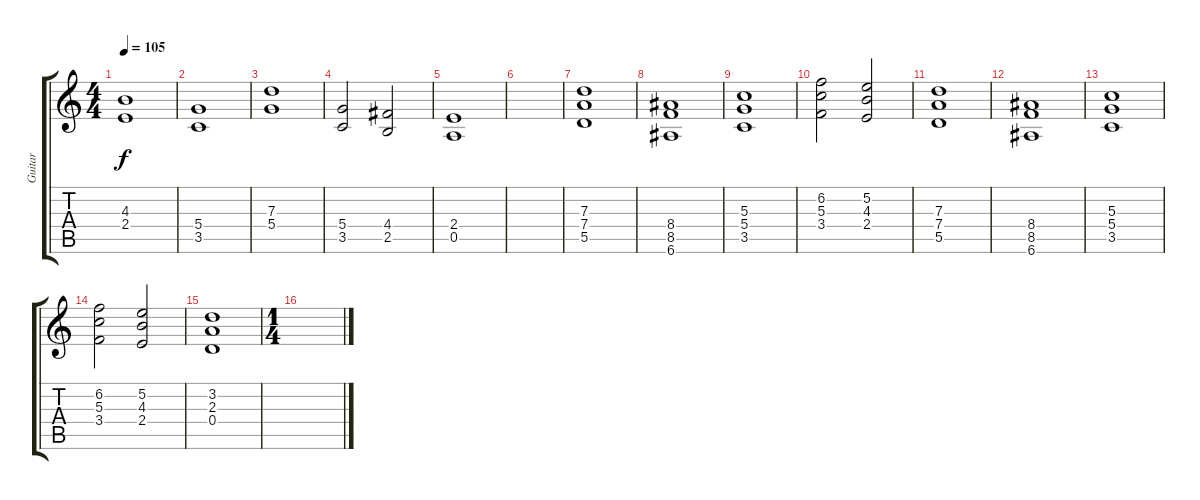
\track ("Guitar" "Guitar") {instrument distortionguitar}
\staff {score tabs}
\tuning (E4 B3 G3 D3 A2 E2) {hide}
\ts (4 4)
\tempo 105
\clef g2
\ks c
(4.3 2.4).1{dy f} |
(5.4 3.5).1 |
(7.3 5.4).1 |
(5.4 3.5).2 (4.4 2.5).2 |
(2.4 0.5).1 |
|
(7.3 7.4 5.5).1 |
(8.4 8.5 6.6).1 |
(5.3 5.4 3.5).1 |
(6.2 5.3 3.4).2 (5.2 4.3 2.4).2 |
(7.3 7.4 5.5).1 |
(8.4 8.5 6.6).1 |
(5.3 5.4 3.5).1 |
(6.2 5.3 3.4).2 (5.2 4.3 2.4).2 |
(3.2 2.3 0.4).1 |
\ts (1 4)
